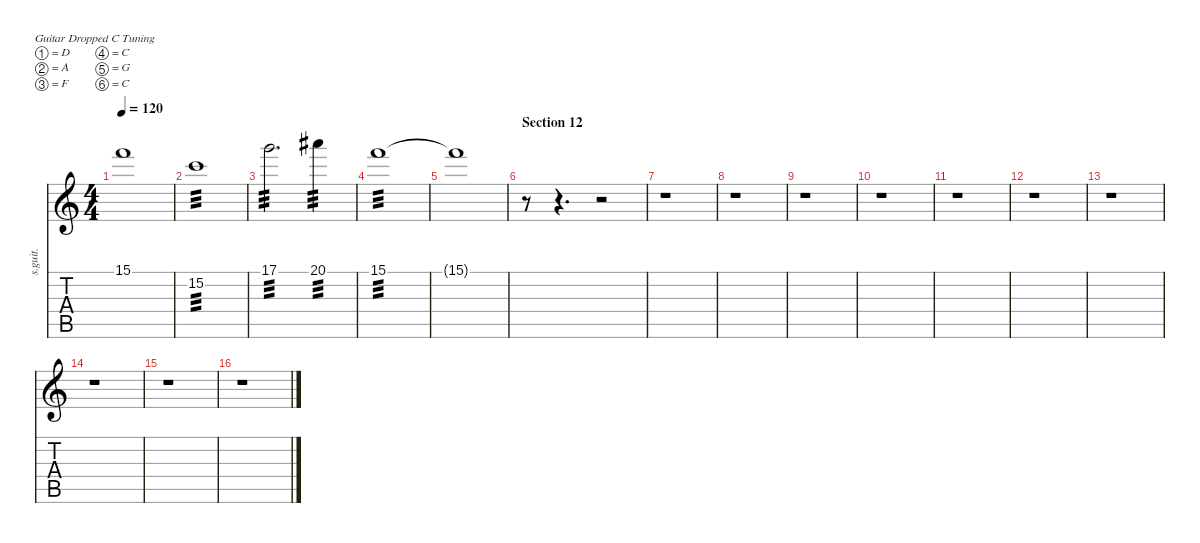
\defaultSystemsLayout 4
\hideDynamics
\bracketExtendMode nobrackets
\track ("Extra Guitar" "s.guit.") {instrument distortionguitar}
\staff {score tabs}
\tuning (D4 A3 F3 C3 G2 C2)
\ts (4 4)
\tempo 120
\clef g2
\ks c
15.1{t}.1{lyrics (0 "") lyrics (1 "") lyrics (2 "") lyrics (3 "") lyrics (4 "") dy mf} |
15.2.1{lyrics (0 "") lyrics (1 "") lyrics (2 "") lyrics (3 "") lyrics (4 "") tp 3} |
17.1.2{d lyrics (0 "") lyrics (1 "") lyrics (2 "") lyrics (3 "") lyrics (4 "") tp 3} 20.1{acc #}.4{lyrics (0 "") lyrics (1 "") lyrics (2 "") lyrics (3 "") lyrics (4 "") tp 3} |
15.1.1{lyrics (0 "") lyrics (1 "") lyrics (2 "") lyrics (3 "") lyrics (4 "") tp 3} |
15.1{t}.1{lyrics (0 "") lyrics (1 "") lyrics (2 "") lyrics (3 "") lyrics (4 "")} |
\section ("" "Section 12")
r.8 r.4{d} r.2 |
r.1 |
r.1 |
r.1 |
r.1 |
r.1 |
r.1 |
r.1 |
r.1 |
r.1 |
r.1
